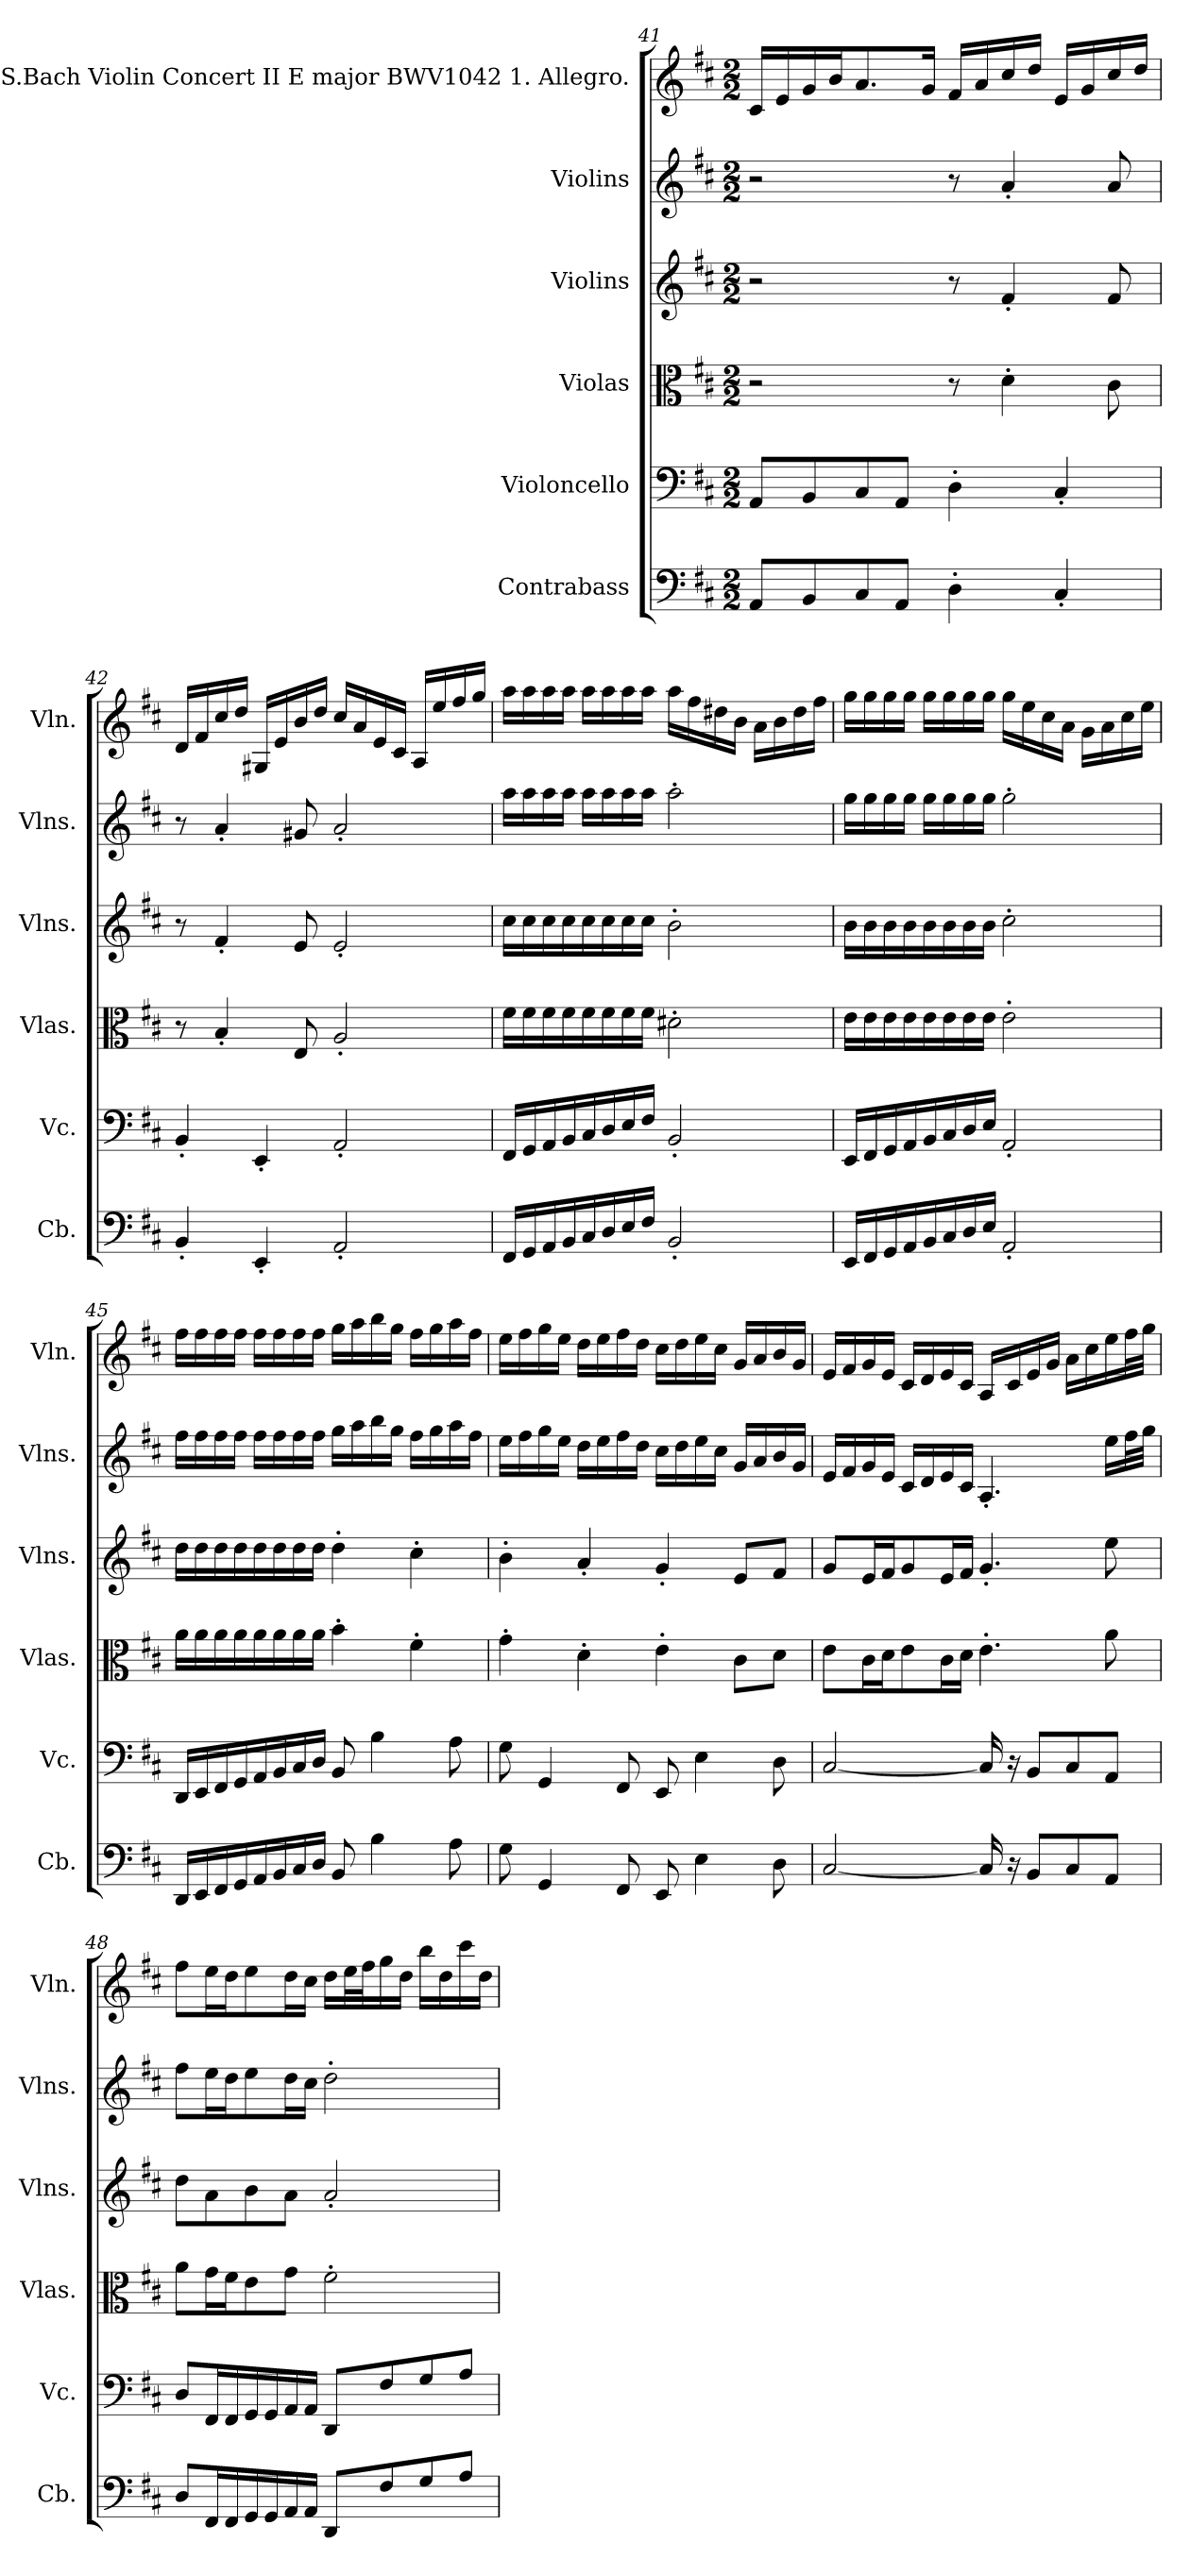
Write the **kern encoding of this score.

**kern	**kern	**kern	**kern	**kern	**kern
*part6	*part5	*part4	*part3	*part2	*part1
*staff6	*staff5	*staff4	*staff3	*staff2	*staff1
*I"Contrabass	*I"Violoncello	*I"Violas	*I"Violins	*I"Violins	*I"Violin, J.S.Bach Violin Concert II E major BWV1042 1. Allegro.
*I'Cb.	*I'Vc.	*I'Vlas.	*I'Vlns.	*I'Vlns.	*I'Vln.
*clefF4	*clefF4	*clefC3	*clefG2	*clefG2	*clefG2
*ITrd7c12	*	*	*	*	*
*k[f#c#]	*k[f#c#]	*k[f#c#]	*k[f#c#]	*k[f#c#]	*k[f#c#]
*M2/2	*M2/2	*M2/2	*M2/2	*M2/2	*M2/2
=41	=41	=41	=41	=41	=41
8AAA/L	8AA/L	2r	2r	2r	16c#/LL
.	.	.	.	.	16e/
8BBB/	8BB/	.	.	.	16g/
.	.	.	.	.	16b/J
8CC#/	8C#/	.	.	.	8.a/
8AAA/J	8AA/J	.	.	.	.
.	.	.	.	.	16g/Jk
4DD'\	4D'\	8r	8r	8r	16f#/LL
.	.	.	.	.	16a/
.	.	4d'\	4f#'/	4a'/	16cc#/
.	.	.	.	.	16dd/JJ
4CC#'/	4C#'/	.	.	.	16e/LL
.	.	.	.	.	16g/
.	.	8c#\	8f#/	8a/	16cc#/
.	.	.	.	.	16dd/JJ
!!LO:PB:g=z
=42	=42	=42	=42	=42	=42
4BBB'/	4BB'/	8r	8r	8r	16d/LL
.	.	.	.	.	16f#/
.	.	4B'/	4f#'/	4a'/	16cc#/
.	.	.	.	.	16dd/JJ
4EEE'/	4EE'/	.	.	.	16G#X/LL
.	.	.	.	.	16e/
.	.	8E/	8e/	8g#X/	16b/
.	.	.	.	.	16dd/JJ
2AAA'/	2AA'/	2A'/	2e'/	2a'/	16cc#/LL
.	.	.	.	.	16a/
.	.	.	.	.	16e/
.	.	.	.	.	16c#/JJ
.	.	.	.	.	16A/LL
.	.	.	.	.	16ee/
.	.	.	.	.	16ff#/
.	.	.	.	.	16gg/JJ
=43	=43	=43	=43	=43	=43
16FFF#/LL	16FF#/LL	16f#\LL	16cc#\LL	16aa\LL	16aa\LL
16GGG/	16GG/	16f#\	16cc#\	16aa\	16aa\
16AAA/	16AA/	16f#\	16cc#\	16aa\	16aa\
16BBB/	16BB/	16f#\	16cc#\	16aa\JJ	16aa\JJ
16CC#/	16C#/	16f#\	16cc#\	16aa\LL	16aa\LL
16DD/	16D/	16f#\	16cc#\	16aa\	16aa\
16EE/	16E/	16f#\	16cc#\	16aa\	16aa\
16FF#/JJ	16F#/JJ	16f#\JJ	16cc#\JJ	16aa\JJ	16aa\JJ
2BBB'/	2BB'/	2d#X'\	2b'\	2aa'\	16aa\LL
.	.	.	.	.	16ff#\
.	.	.	.	.	16dd#X\
.	.	.	.	.	16b\JJ
.	.	.	.	.	16a\LL
.	.	.	.	.	16b\
.	.	.	.	.	16dd#\
.	.	.	.	.	16ff#\JJ
!!LO:LB:g=z
=44	=44	=44	=44	=44	=44
16EEE/LL	16EE/LL	16e\LL	16b\LL	16gg\LL	16gg\LL
16FFF#/	16FF#/	16e\	16b\	16gg\	16gg\
16GGG/	16GG/	16e\	16b\	16gg\	16gg\
16AAA/	16AA/	16e\	16b\	16gg\JJ	16gg\JJ
16BBB/	16BB/	16e\	16b\	16gg\LL	16gg\LL
16CC#/	16C#/	16e\	16b\	16gg\	16gg\
16DD/	16D/	16e\	16b\	16gg\	16gg\
16EE/JJ	16E/JJ	16e\JJ	16b\JJ	16gg\JJ	16gg\JJ
2AAA'/	2AA'/	2e'\	2cc#'\	2gg'\	16gg\LL
.	.	.	.	.	16ee\
.	.	.	.	.	16cc#\
.	.	.	.	.	16a\JJ
.	.	.	.	.	16g\LL
.	.	.	.	.	16a\
.	.	.	.	.	16cc#\
.	.	.	.	.	16ee\JJ
=45	=45	=45	=45	=45	=45
16DDD/LL	16DD/LL	16a\LL	16dd\LL	16ff#\LL	16ff#\LL
16EEE/	16EE/	16a\	16dd\	16ff#\	16ff#\
16FFF#/	16FF#/	16a\	16dd\	16ff#\	16ff#\
16GGG/	16GG/	16a\	16dd\	16ff#\JJ	16ff#\JJ
16AAA/	16AA/	16a\	16dd\	16ff#\LL	16ff#\LL
16BBB/	16BB/	16a\	16dd\	16ff#\	16ff#\
16CC#/	16C#/	16a\	16dd\	16ff#\	16ff#\
16DD/JJ	16D/JJ	16a\JJ	16dd\JJ	16ff#\JJ	16ff#\JJ
8BBB/	8BB/	4b'\	4dd'\	16gg\LL	16gg\LL
.	.	.	.	16aa\	16aa\
4BB\	4B\	.	.	16bb\	16bb\
.	.	.	.	16gg\JJ	16gg\JJ
.	.	4f#'\	4cc#'\	16ff#\LL	16ff#\LL
.	.	.	.	16gg\	16gg\
8AA\	8A\	.	.	16aa\	16aa\
.	.	.	.	16ff#\JJ	16ff#\JJ
!!LO:LB:g=z
=46	=46	=46	=46	=46	=46
8GG\	8G\	4g'\	4b'\	16ee\LL	16ee\LL
.	.	.	.	16ff#\	16ff#\
4GGG/	4GG/	.	.	16gg\	16gg\
.	.	.	.	16ee\JJ	16ee\JJ
.	.	4d'\	4a'/	16dd\LL	16dd\LL
.	.	.	.	16ee\	16ee\
8FFF#/	8FF#/	.	.	16ff#\	16ff#\
.	.	.	.	16dd\JJ	16dd\JJ
8EEE/	8EE/	4e'\	4g'/	16cc#\LL	16cc#\LL
.	.	.	.	16dd\	16dd\
4EE\	4E\	.	.	16ee\	16ee\
.	.	.	.	16cc#\JJ	16cc#\JJ
.	.	8c#\L	8e/L	16g/LL	16g/LL
.	.	.	.	16a/	16a/
8DD\	8D\	8d\J	8f#/J	16b/	16b/
.	.	.	.	16g/JJ	16g/JJ
=47	=47	=47	=47	=47	=47
[2CC#/	[2C#/	8e\L	8g/L	16e/LL	16e/LL
.	.	.	.	16f#/	16f#/
.	.	16c#\L	16e/L	16g/	16g/
.	.	16d\J	16f#/J	16e/JJ	16e/JJ
.	.	8e\	8g/	16c#/LL	16c#/LL
.	.	.	.	16d/	16d/
.	.	16c#\L	16e/L	16e/	16e/
.	.	16d\JJ	16f#/JJ	16c#/JJ	16c#/JJ
16CC#/]	16C#/]	4.e'\	4.g'/	4.A'/	16A/LL
16r	16r	.	.	.	16c#/
8BBB/L	8BB/L	.	.	.	16e/
.	.	.	.	.	16g/JJ
8CC#/	8C#/	.	.	.	16a\LL
.	.	.	.	.	16cc#\
8AAA/J	8AA/J	8a\	8ee\	16ee\LL	16ee\
.	.	.	.	32ff#\L	32ff#\L
.	.	.	.	32gg\JJJ	32gg\JJJ
!!LO:LB:g=z
=48	=48	=48	=48	=48	=48
8DD/L	8D/L	8a\L	8dd\L	8ff#\L	8ff#\L
16FFF#/L	16FF#/L	16g\L	8a\	16ee\L	16ee\L
16FFF#/	16FF#/	16f#\J	.	16dd\J	16dd\J
16GGG/	16GG/	8e\	8b\	8ee\	8ee\
16GGG/	16GG/	.	.	.	.
16AAA/	16AA/	8g\J	8a\J	16dd\L	16dd\L
16AAA/JJ	16AA/JJ	.	.	16cc#\JJ	16cc#\JJ
8DDD/L	8DD/L	2f#'\	2a'/	2dd'\	16dd\LL
.	.	.	.	.	32ee\L
.	.	.	.	.	32ff#\J
8FF#/	8F#/	.	.	.	16gg\
.	.	.	.	.	16dd\JJ
8GG/	8G/	.	.	.	16bb\LL
.	.	.	.	.	16dd\
8AA/J	8A/J	.	.	.	16ccc#\
.	.	.	.	.	16dd\JJ
=	=	=	=	=	=
*-	*-	*-	*-	*-	*-
